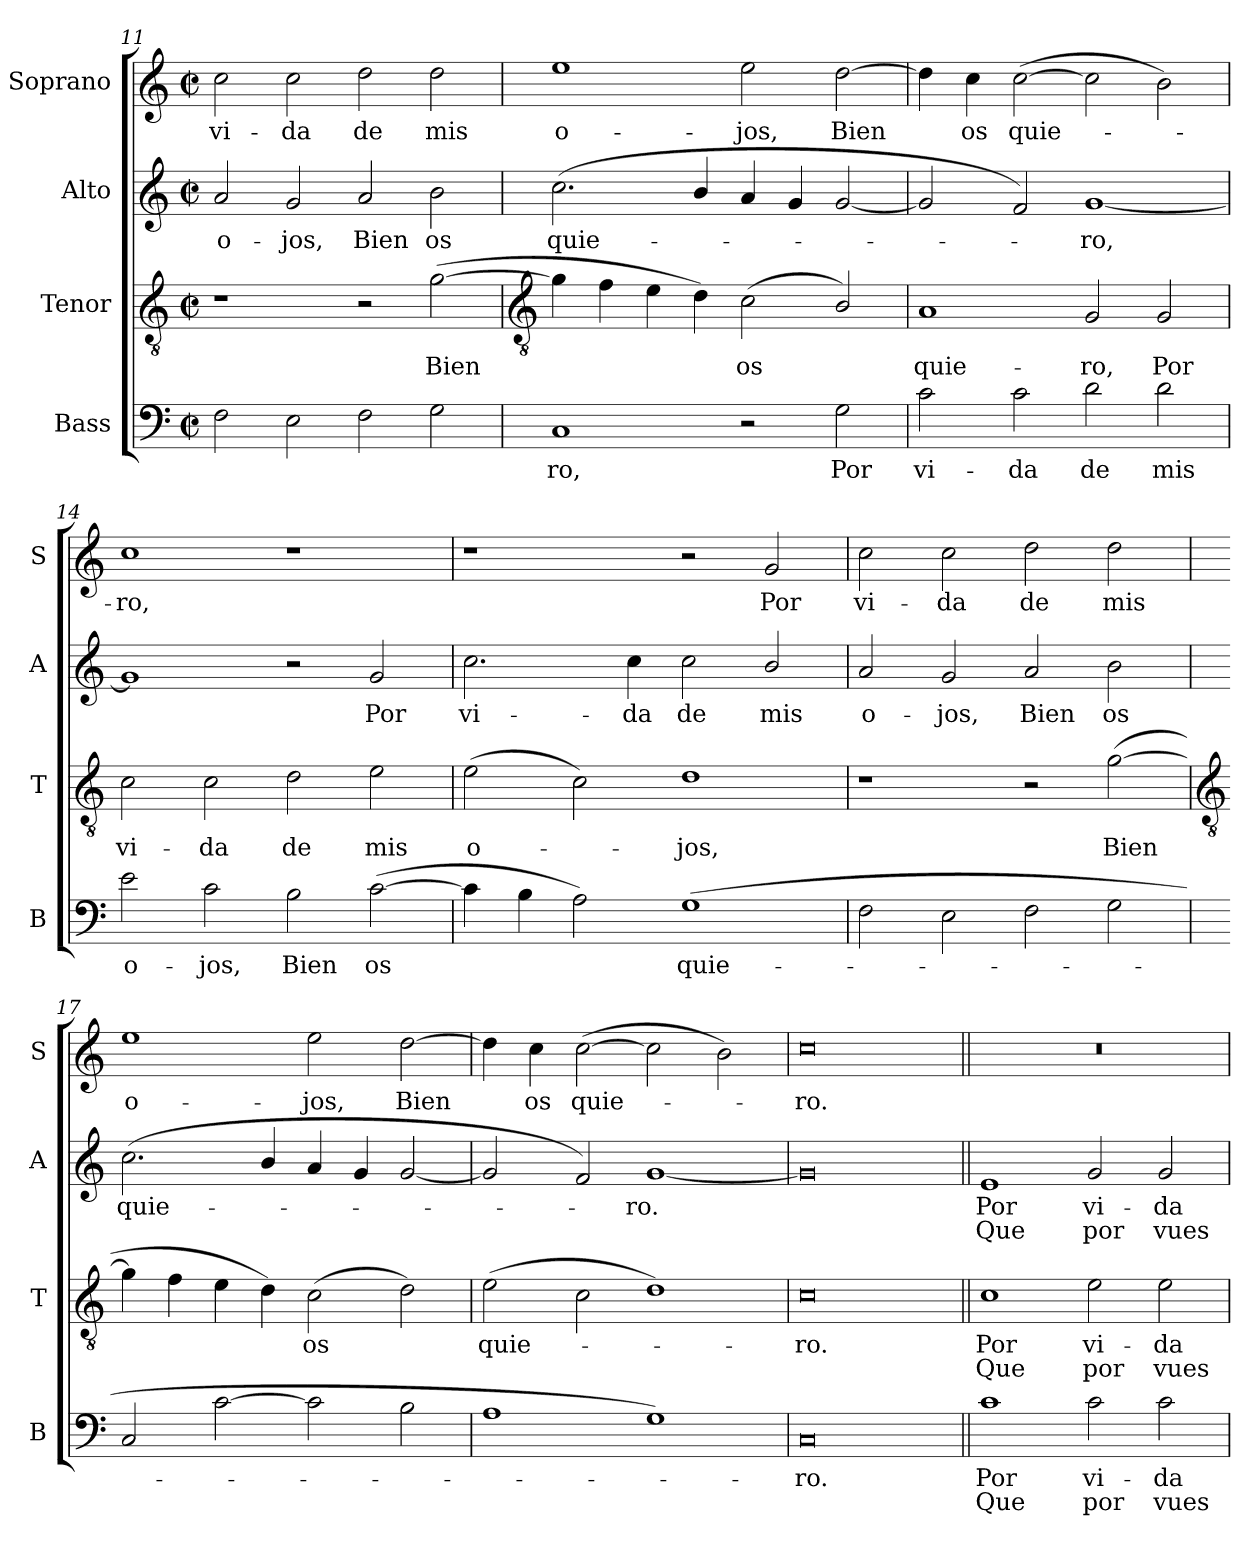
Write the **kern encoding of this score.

**kern	**text	**text	**kern	**text	**text	**kern	**text	**text	**kern	**text
*part4	*part4	*part4	*part3	*part3	*part3	*part2	*part2	*part2	*part1	*part1
*staff4	*staff4	*staff4	*staff3	*staff3	*staff3	*staff2	*staff2	*staff2	*staff1	*staff1
*I"Bass	*	*	*I"Tenor	*	*	*I"Alto	*	*	*I"Soprano	*
*I'B	*	*	*I'T	*	*	*I'A	*	*	*I'S	*
*clefF4	*	*	*clefGv2	*	*	*clefG2	*	*	*clefG2	*
*k[]	*	*	*k[]	*	*	*k[]	*	*	*k[]	*
*C:	*	*	*C:	*	*	*C:	*	*	*C:	*
*M4/2	*	*	*M4/2	*	*	*M4/2	*	*	*M4/2	*
*met(c|)	*	*	*met(c|)	*	*	*met(c|)	*	*	*met(c|)	*
=11	=11	=11	=11	=11	=11	=11	=11	=11	=11	=11
!	!	!	!	!	!	!	!LO:LY:b	!	!	!LO:LY:b
2F	.	.	1r	.	.	2a	o-	.	2cc	vi-
!	!	!	!	!	!	!	!LO:LY:b	!	!	!LO:LY:b
2E	.	.	.	.	.	2g	-jos,	.	2cc	-da
!	!	!	!	!	!	!	!LO:LY:b	!	!	!LO:LY:b
2F	.	.	2r	.	.	2a	Bien	.	2dd	de
!	!	!	!	!LO:LY:b	!	!	!LO:LY:b	!	!	!LO:LY:b
2G	.	.	(>[2g	Bien	.	2b	os	.	2dd	mis
!!LO:LB:g=z
=12	=12	=12	=12	=12	=12	=12	=12	=12	=12	=12
*	*	*	*clefGv2	*	*	*	*	*	*	*
!	!LO:LY:b	!	!	!	!	!	!LO:LY:b	!	!	!LO:LY:b
1C	ro,	.	4g]	.	.	(<2.cc	quie-	.	1ee	o-
.	.	.	4f	.	.	.	.	.	.	.
.	.	.	4e	.	.	.	.	.	.	.
.	.	.	4d)	.	.	4b/	.	.	.	.
!	!	!	!	!LO:LY:b	!	!	!	!	!	!LO:LY:b
2r	.	.	(<2c	os	.	4a	.	.	2ee	-jos,
.	.	.	.	.	.	4g	.	.	.	.
!	!LO:LY:b	!	!	!	!	!	!	!	!	!LO:LY:b
2G	Por	.	2B/)	.	.	[2g	.	.	[2dd	Bien
=13	=13	=13	=13	=13	=13	=13	=13	=13	=13	=13
!	!LO:LY:b	!	!	!LO:LY:b	!	!	!	!	!	!
2c	vi-	.	1A	quie-	.	2g]	.	.	4dd]	.
!	!	!	!	!	!	!	!	!	!	!LO:LY:b
.	.	.	.	.	.	.	.	.	4cc	os
!	!LO:LY:b	!	!	!	!	!	!	!	!	!LO:LY:b
2c	-da	.	.	.	.	2f)	.	.	(>[2cc	quie-
!	!LO:LY:b	!	!	!LO:LY:b	!	!	!LO:LY:b	!	!	!
2d	de	.	2G	-ro,	.	[1g	ro,	.	2cc]	.
!	!LO:LY:b	!	!	!LO:LY:b	!	!	!	!	!	!
2d	mis	.	2G	Por	.	.	.	.	2b)	.
=14	=14	=14	=14	=14	=14	=14	=14	=14	=14	=14
!	!LO:LY:b	!	!	!LO:LY:b	!	!	!	!	!	!LO:LY:b
2e	o-	.	2c	vi-	.	1g]	.	.	1cc	ro,
!	!LO:LY:b	!	!	!LO:LY:b	!	!	!	!	!	!
2c	-jos,	.	2c	-da	.	.	.	.	.	.
!	!LO:LY:b	!	!	!LO:LY:b	!	!	!	!	!	!
2B	Bien	.	2d	de	.	2r	.	.	1r	.
!	!LO:LY:b	!	!	!LO:LY:b	!	!	!LO:LY:b	!	!	!
(>[2c	os	.	2e	mis	.	2g	Por	.	.	.
=15	=15	=15	=15	=15	=15	=15	=15	=15	=15	=15
!	!	!	!	!LO:LY:b	!	!	!LO:LY:b	!	!	!
4c]	.	.	(>2e	o-	.	2.cc	vi-	.	1r	.
4B	.	.	.	.	.	.	.	.	.	.
2A)	.	.	2c)	.	.	.	.	.	.	.
!	!	!	!	!	!	!	!LO:LY:b	!	!	!
.	.	.	.	.	.	4cc	-da	.	.	.
!	!LO:LY:b	!	!	!LO:LY:b	!	!	!LO:LY:b	!	!	!
(<1G	quie-	.	1d	jos,	.	2cc	de	.	2r	.
!	!	!	!	!	!	!	!LO:LY:b	!	!	!LO:LY:b
.	.	.	.	.	.	2b/	mis	.	2g	Por
=16	=16	=16	=16	=16	=16	=16	=16	=16	=16	=16
!	!	!	!	!	!	!	!LO:LY:b	!	!	!LO:LY:b
2F	.	.	1r	.	.	2a	o-	.	2cc	vi-
!	!	!	!	!	!	!	!LO:LY:b	!	!	!LO:LY:b
2E	.	.	.	.	.	2g	-jos,	.	2cc	-da
!	!	!	!	!	!	!	!LO:LY:b	!	!	!LO:LY:b
2F	.	.	2r	.	.	2a	Bien	.	2dd	de
!	!	!	!	!LO:LY:b	!	!	!LO:LY:b	!	!	!LO:LY:b
2G	.	.	(>[2g	Bien	.	2b	os	.	2dd	mis
!!LO:LB:g=z
=17	=17	=17	=17	=17	=17	=17	=17	=17	=17	=17
*	*	*	*clefGv2	*	*	*	*	*	*	*
!	!	!	!	!	!	!	!LO:LY:b	!	!	!LO:LY:b
2C	.	.	4g]	.	.	(<2.cc	quie-	.	1ee	o-
.	.	.	4f	.	.	.	.	.	.	.
[2c	.	.	4e	.	.	.	.	.	.	.
.	.	.	4d)	.	.	4b/	.	.	.	.
!	!	!	!	!LO:LY:b	!	!	!	!	!	!LO:LY:b
2c]	.	.	(>2c	os	.	4a	.	.	2ee	-jos,
.	.	.	.	.	.	4g	.	.	.	.
!	!	!	!	!	!	!	!	!	!	!LO:LY:b
2B	.	.	2d)	.	.	[2g	.	.	[2dd	Bien
=18	=18	=18	=18	=18	=18	=18	=18	=18	=18	=18
!	!	!	!	!LO:LY:b	!	!	!	!	!	!
1A	.	.	(>2e	quie-	.	2g]	.	.	4dd]	.
!	!	!	!	!	!	!	!	!	!	!LO:LY:b
.	.	.	.	.	.	.	.	.	4cc	os
!	!	!	!	!	!	!	!	!	!	!LO:LY:b
.	.	.	2c	.	.	2f)	.	.	(>[2cc	quie-
!	!	!	!	!	!	!	!LO:LY:b	!	!	!
1G)	.	.	1d)	.	.	[1g	ro.	.	2cc]	.
.	.	.	.	.	.	.	.	.	2b)	.
=19	=19	=19	=19	=19	=19	=19	=19	=19	=19	=19
!	!LO:LY:b	!	!	!LO:LY:b	!	!	!	!	!	!LO:LY:b
0C	ro.	.	0c	ro.	.	0g]	.	.	0cc	ro.
=20||	=20||	=20||	=20||	=20||	=20||	=20||	=20||	=20||	=20||	=20||
!	!LO:LY:b	!LO:LY:b	!	!LO:LY:b	!LO:LY:b	!	!LO:LY:b	!LO:LY:b	!	!
1c	Por	Que	1c	Por	Que	1e	Por	Que	0r	.
!	!LO:LY:b	!LO:LY:b	!	!LO:LY:b	!LO:LY:b	!	!LO:LY:b	!LO:LY:b	!	!
2c	vi-	-por	2e	vi-	-por	2g	vi-	-por	.	.
!	!LO:LY:b	!LO:LY:b	!	!LO:LY:b	!LO:LY:b	!	!LO:LY:b	!LO:LY:b	!	!
2c	da	vues-	2e	da	vues-	2g	da	vues-	.	.
=	=	=	=	=	=	=	=	=	=	=
*-	*-	*-	*-	*-	*-	*-	*-	*-	*-	*-
